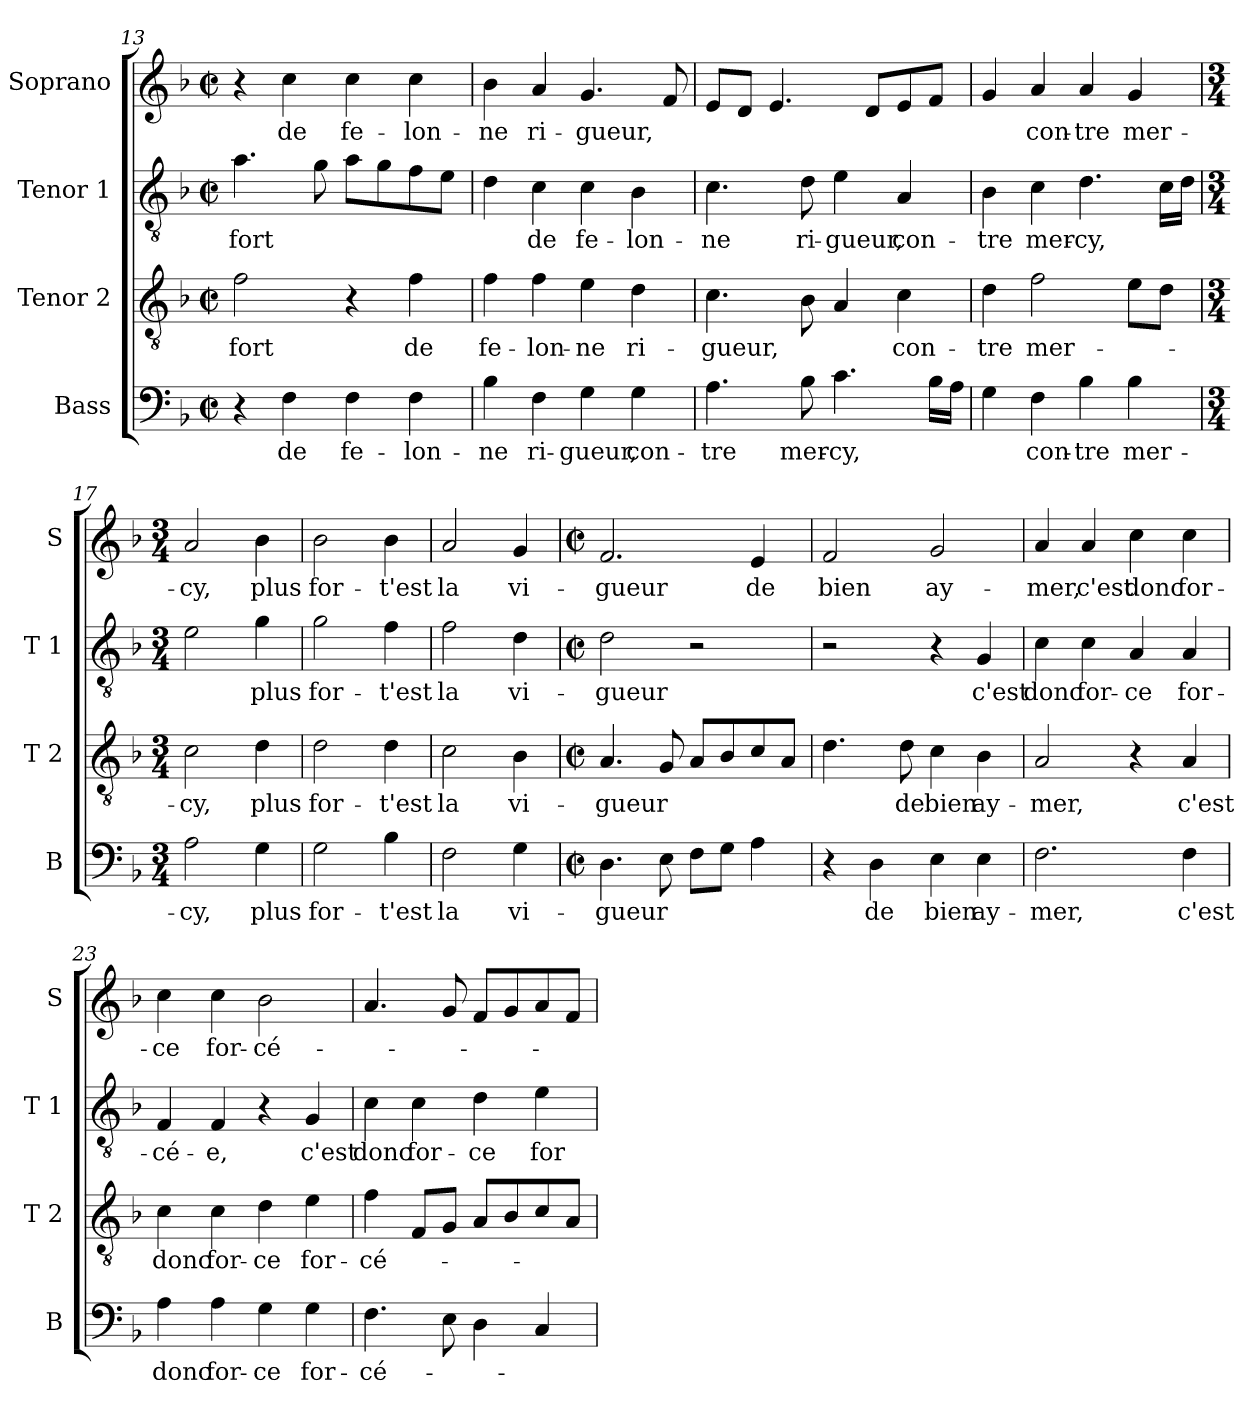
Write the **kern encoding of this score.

**kern	**text	**kern	**text	**kern	**text	**kern	**text
*part4	*part4	*part3	*part3	*part2	*part2	*part1	*part1
*staff4	*staff4	*staff3	*staff3	*staff2	*staff2	*staff1	*staff1
*I"Bass	*	*I"Tenor 2	*	*I"Tenor 1	*	*I"Soprano	*
*I'B	*	*I'T 2	*	*I'T 1	*	*I'S	*
*clefF4	*	*clefGv2	*	*clefGv2	*	*clefG2	*
*k[b-]	*	*k[b-]	*	*k[b-]	*	*k[b-]	*
*F:	*	*F:	*	*F:	*	*F:	*
*M2/2	*	*M2/2	*	*M2/2	*	*M2/2	*
*met(c|)	*	*met(c|)	*	*met(c|)	*	*met(c|)	*
=13	=13	=13	=13	=13	=13	=13	=13
!	!	!	!LO:LY:b	!	!LO:LY:b	!	!
4r	.	2f\	-fort	4.a\	-fort	4r	.
!	!LO:LY:b	!	!	!	!	!	!LO:LY:b
4F\	de	.	.	.	.	4cc\	de
.	.	.	.	8g\	.	.	.
!	!LO:LY:b	!	!	!	!	!	!LO:LY:b
4F\	fe-	4r	.	8a\L	.	4cc\	fe-
.	.	.	.	8g\	.	.	.
!	!LO:LY:b	!	!LO:LY:b	!	!	!	!LO:LY:b
4F\	-lon-	4f\	de	8f\	.	4cc\	-lon-
.	.	.	.	8e\J	.	.	.
=14	=14	=14	=14	=14	=14	=14	=14
!	!LO:LY:b	!	!LO:LY:b	!	!	!	!LO:LY:b
4B-\	-ne	4f\	fe-	4d\	.	4b-\	-ne
!	!LO:LY:b	!	!LO:LY:b	!	!LO:LY:b	!	!LO:LY:b
4F\	ri-	4f\	-lon-	4c\	de	4a/	ri-
!	!LO:LY:b	!	!LO:LY:b	!	!LO:LY:b	!	!LO:LY:b
4G\	-gueur,	4e\	-ne	4c\	fe-	4.g/	-gueur,
!	!LO:LY:b	!	!LO:LY:b	!	!LO:LY:b	!	!
4G\	con-	4d\	ri-	4B-\	-lon-	.	.
.	.	.	.	.	.	8f/	.
!!LO:LB:g=z
=15	=15	=15	=15	=15	=15	=15	=15
!	!LO:LY:b	!	!LO:LY:b	!	!LO:LY:b	!	!
4.A\	-tre	4.c\	-gueur,	4.c\	-ne	8e/L	.
.	.	.	.	.	.	8d/J	.
.	.	.	.	.	.	4.e/	.
!	!LO:LY:b	!	!	!	!LO:LY:b	!	!
8B-\	mer-	8B-\	.	8d\	ri-	.	.
!	!LO:LY:b	!	!	!	!LO:LY:b	!	!
4.c\	-cy,	4A/	.	4e\	-gueur,	.	.
.	.	.	.	.	.	8d/L	.
!	!	!	!LO:LY:b	!	!LO:LY:b	!	!
.	.	4c\	con-	4A/	con-	8e/	.
16B-\LL	.	.	.	.	.	8f/J	.
16A\JJ	.	.	.	.	.	.	.
=16	=16	=16	=16	=16	=16	=16	=16
!	!	!	!LO:LY:b	!	!LO:LY:b	!	!
4G\	.	4d\	-tre	4B-\	-tre	4g/	.
!	!LO:LY:b	!	!LO:LY:b	!	!LO:LY:b	!	!LO:LY:b
4F\	con-	2f\	mer-	4c\	mer-	4a/	con-
!	!LO:LY:b	!	!	!	!LO:LY:b	!	!LO:LY:b
4B-\	-tre	.	.	4.d\	-cy,	4a/	-tre
!	!LO:LY:b	!	!	!	!	!	!LO:LY:b
4B-\	mer-	8e\L	.	.	.	4g/	mer-
.	.	8d\J	.	16c\LL	.	.	.
.	.	.	.	16d\JJ	.	.	.
=17	=17	=17	=17	=17	=17	=17	=17
*M3/4	*	*M3/4	*	*M3/4	*	*M3/4	*
!	!LO:LY:b	!	!LO:LY:b	!	!	!	!LO:LY:b
2A\	-cy,	2c\	-cy,	2e\	.	2a/	-cy,
!	!LO:LY:b	!	!LO:LY:b	!	!LO:LY:b	!	!LO:LY:b
4G\	plus	4d\	plus	4g\	plus	4b-\	plus
=18	=18	=18	=18	=18	=18	=18	=18
!	!LO:LY:b	!	!LO:LY:b	!	!LO:LY:b	!	!LO:LY:b
2G\	for-	2d\	for-	2g\	for-	2b-\	for-
!	!LO:LY:b	!	!LO:LY:b	!	!LO:LY:b	!	!LO:LY:b
4B-\	-t'est	4d\	-t'est	4f\	-t'est	4b-\	-t'est
=19	=19	=19	=19	=19	=19	=19	=19
!	!LO:LY:b	!	!LO:LY:b	!	!LO:LY:b	!	!LO:LY:b
2F\	la	2c\	la	2f\	la	2a/	la
!	!LO:LY:b	!	!LO:LY:b	!	!LO:LY:b	!	!LO:LY:b
4G\	vi-	4B-\	vi-	4d\	vi-	4g/	vi-
!!LO:LB:g=z
=20	=20	=20	=20	=20	=20	=20	=20
*M2/2	*	*M2/2	*	*M2/2	*	*M2/2	*
*met(c|)	*	*met(c|)	*	*met(c|)	*	*met(c|)	*
!	!LO:LY:b	!	!LO:LY:b	!	!LO:LY:b	!	!LO:LY:b
4.D\	-gueur	4.A/	-gueur	2d\	-gueur	2.f/	-gueur
8E\	.	8G/	.	.	.	.	.
8F\L	.	8A/L	.	2r	.	.	.
8G\J	.	8B-/	.	.	.	.	.
!	!	!	!	!	!	!	!LO:LY:b
4A\	.	8c/	.	.	.	4e/	de
.	.	8A/J	.	.	.	.	.
=21	=21	=21	=21	=21	=21	=21	=21
!	!	!	!	!	!	!	!LO:LY:b
4r	.	4.d\	.	2r	.	2f/	bien
!	!LO:LY:b	!	!	!	!	!	!
4D\	de	.	.	.	.	.	.
!	!	!	!LO:LY:b	!	!	!	!
.	.	8d\	de	.	.	.	.
!	!LO:LY:b	!	!LO:LY:b	!	!	!	!LO:LY:b
4E\	bien	4c\	bien	4r	.	2g/	ay-
!	!LO:LY:b	!	!LO:LY:b	!	!LO:LY:b	!	!
4E\	ay-	4B-\	ay-	4G/	c'est	.	.
=22	=22	=22	=22	=22	=22	=22	=22
!	!LO:LY:b	!	!LO:LY:b	!	!LO:LY:b	!	!LO:LY:b
2.F\	-mer,	2A/	-mer,	4c\	donc	4a/	-mer,
!	!	!	!	!	!LO:LY:b	!	!LO:LY:b
.	.	.	.	4c\	for-	4a/	c'est
!	!	!	!	!	!LO:LY:b	!	!LO:LY:b
.	.	4r	.	4A/	-ce	4cc\	donc
!	!LO:LY:b	!	!LO:LY:b	!	!LO:LY:b	!	!LO:LY:b
4F\	c'est	4A/	c'est	4A/	for-	4cc\	for-
=23	=23	=23	=23	=23	=23	=23	=23
!	!LO:LY:b	!	!LO:LY:b	!	!LO:LY:b	!	!LO:LY:b
4A\	donc	4c\	donc	4F/	-cé-	4cc\	-ce
!	!LO:LY:b	!	!LO:LY:b	!	!LO:LY:b	!	!LO:LY:b
4A\	for-	4c\	for-	4F/	-e,	4cc\	for-
!	!LO:LY:b	!	!LO:LY:b	!	!	!	!LO:LY:b
4G\	-ce	4d\	-ce	4r	.	2b-\	-cé-
!	!LO:LY:b	!	!LO:LY:b	!	!LO:LY:b	!	!
4G\	for-	4e\	for-	4G/	c'est	.	.
=24	=24	=24	=24	=24	=24	=24	=24
!	!LO:LY:b	!	!LO:LY:b	!	!LO:LY:b	!	!
4.F\	-cé-	4f\	-cé-	4c\	donc	4.a/	.
!	!	!	!	!	!LO:LY:b	!	!
.	.	8F/L	.	4c\	for-	.	.
8E\	.	8G/J	.	.	.	8g/	.
!	!	!	!	!	!LO:LY:b	!	!
4D\	.	8A/L	.	4d\	-ce	8f/L	.
.	.	8B-/	.	.	.	8g/	.
!	!	!	!	!	!LO:LY:b	!	!
4C/	.	8c/	.	4e\	for-	8a/	.
.	.	8A/J	.	.	.	8f/J	.
=	=	=	=	=	=	=	=
*-	*-	*-	*-	*-	*-	*-	*-
